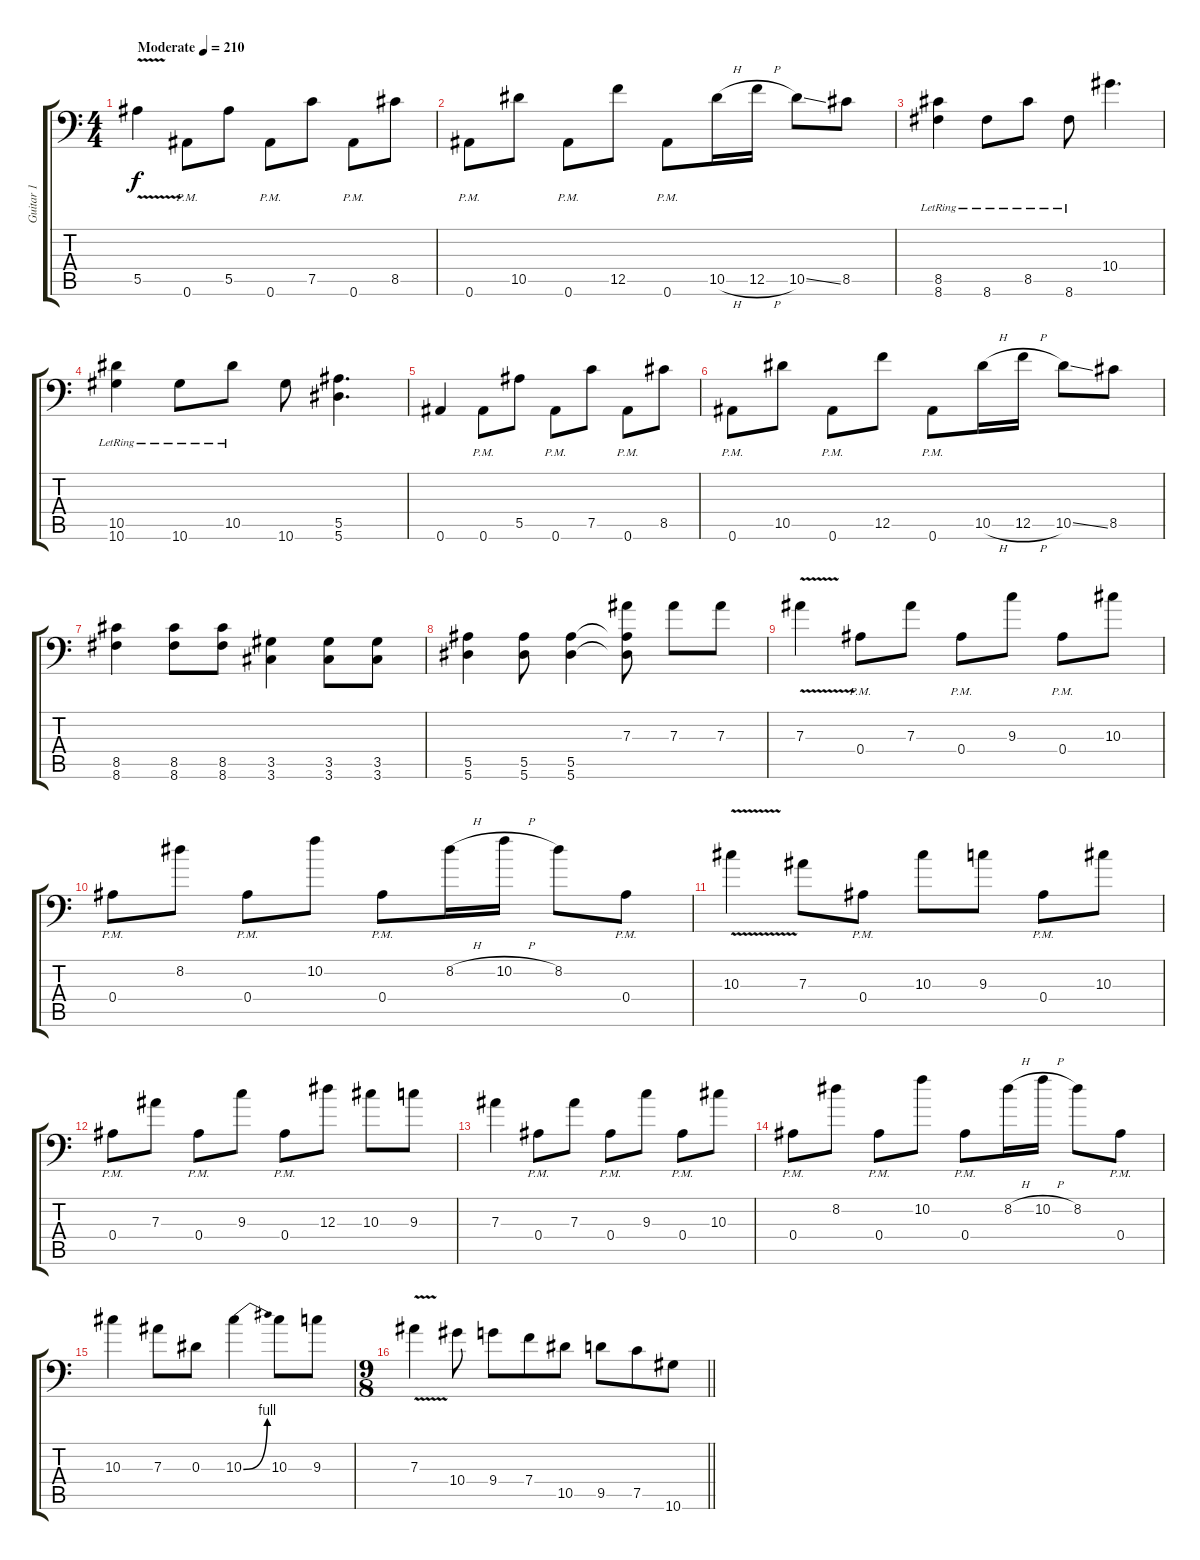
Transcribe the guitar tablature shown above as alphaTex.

\track ("Guitar 1" "Guitar 1") {instrument distortionguitar}
\staff {score tabs}
\tuning (C4 G3 Eb3 Bb2 F2 Bb1) {hide}
\ts (4 4)
\tempo (210 "Moderate")
\clef f4
\ks c
5.5{v}.4{dy f instrument distortionguitar} 0.6{pm}.8 5.5.8 0.6{pm}.8 7.5.8 0.6{pm}.8 8.5.8 |
0.6{pm}.8 10.5.8 0.6{pm}.8 12.5.8 0.6{pm}.8 10.5{h}.16 12.5{h}.16 10.5{ss}.8 8.5.8 |
(8.5{lr} 8.6{lr}).4 8.6{lr}.8 8.5{lr}.8 8.6{lr}.8 10.4.4{d} |
(10.5{lr} 10.6{lr}).4 10.6{lr}.8 10.5{lr}.8 10.6.8 (5.5 5.6).4{d} |
0.6.4 0.6{pm}.8 5.5.8 0.6{pm}.8 7.5.8 0.6{pm}.8 8.5.8 |
0.6{pm}.8 10.5.8 0.6{pm}.8 12.5.8 0.6{pm}.8 10.5{h}.16 12.5{h}.16 10.5{ss}.8 8.5.8 |
(8.5 8.6).4 (8.5 8.6).8 (8.5 8.6).8 (3.5 3.6).4 (3.5 3.6).8 (3.5 3.6).8 |
(5.5 5.6).4 (5.5 5.6).8 (5.5 5.6).4 (7.3 5.5{t} 5.6{t}).8 7.3.8 7.3.8 |
7.3{v}.4 0.4{pm}.8 7.3.8 0.4{pm}.8 9.3.8 0.4{pm}.8 10.3.8 |
0.4{pm}.8 8.2.8 0.4{pm}.8 10.2.8 0.4{pm}.8 8.2{h}.16 10.2{h}.16 8.2.8 0.4{pm}.8 |
10.3{v}.4 7.3.8 0.4{pm}.8 10.3.8 9.3.8 0.4{pm}.8 10.3.8 |
0.4{pm}.8 7.3.8 0.4{pm}.8 9.3.8 0.4{pm}.8 12.3.8 10.3.8 9.3.8 |
7.3.4 0.4{pm}.8 7.3.8 0.4{pm}.8 9.3.8 0.4{pm}.8 10.3.8 |
0.4{pm}.8 8.2.8 0.4{pm}.8 10.2.8 0.4{pm}.8 8.2{h}.16 10.2{h}.16 8.2.8 0.4{pm}.8 |
10.3.4 7.3.8 0.3.8 10.3{be (bend 0 0 60 4)}.4 10.3.8 9.3.8 |
\ts (9 8)
\barLineRight lightlight
7.3{v}.4 10.4.8 9.4.8 7.4.8 10.5.8 9.5.8 7.5.8 10.6.8
